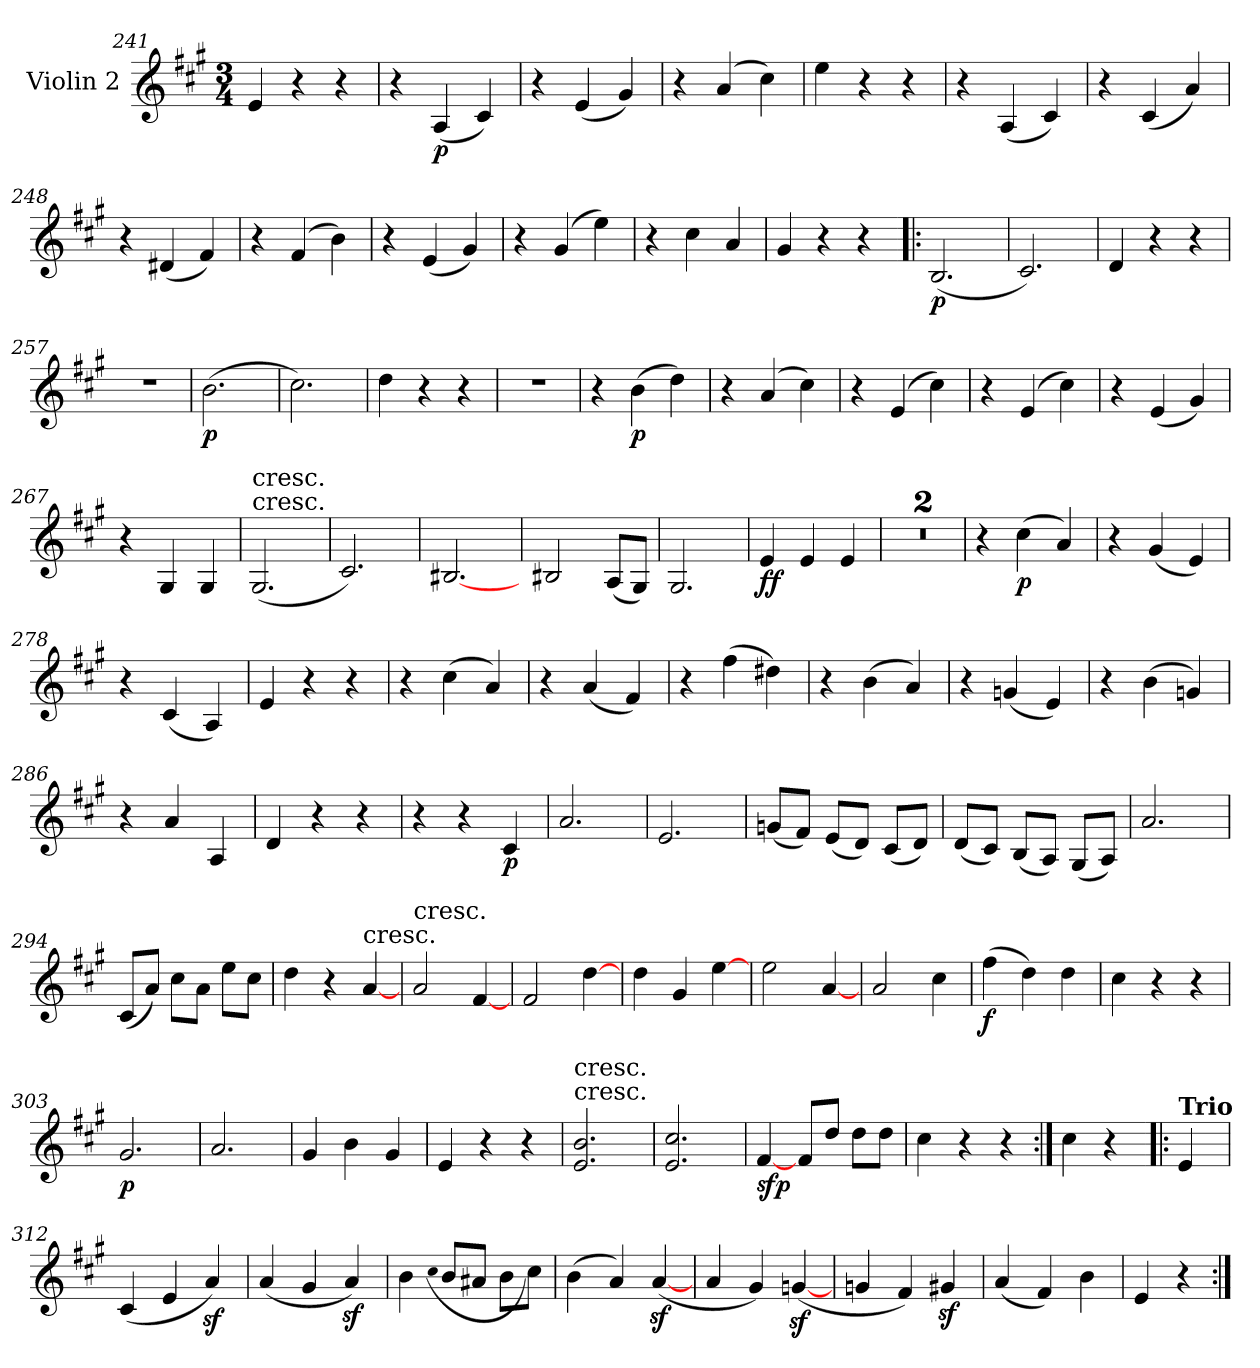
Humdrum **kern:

**kern	**dynam
*part1	*part1
*staff1	*staff1
*I"Violin 2	*
*I'Vln	*
*clefG2	*
*k[f#c#g#]	*
*A:	*
*M3/4	*
=241	=241
4e	.
4r	.
4r	.
=242	=242
4r	.
(4A	p
4c#)	.
=243	=243
4r	.
(4e	.
4g#)	.
=244	=244
4r	.
(4a	.
4cc#)	.
=245	=245
4ee	.
4r	.
4r	.
=246	=246
4r	.
(4A	.
4c#)	.
=247	=247
4r	.
(4c#	.
4a)	.
=248	=248
4r	.
(4d#X	.
4f#)	.
=249	=249
4r	.
(4f#	.
4b)	.
=250	=250
4r	.
(4e	.
4g#)	.
=251	=251
4r	.
(4g#	.
4ee)	.
=252	=252
4r	.
4cc#	.
4a	.
=253	=253
4g#	.
4r	.
4r	.
=254!|:	=254!|:
(2.B	p
=255	=255
2.c#)	.
=256	=256
4d	.
4r	.
4r	.
=257	=257
2.r	.
=258	=258
(2.b	p
=259	=259
2.cc#)	.
=260	=260
4dd	.
4r	.
4r	.
=261	=261
2.r	.
=262	=262
4r	.
(4b	p
4dd)	.
=263	=263
4r	.
(4a	.
4cc#)	.
=264	=264
4r	.
(4e	.
4cc#)	.
=265	=265
4r	.
(4e	.
4cc#)	.
=266	=266
4r	.
(4e	.
4g#)	.
=267	=267
4r	.
4G#	.
4G#	.
=268	=268
!LO:TX:t=cresc.	!
!LO:TX:a:t=cresc.	!
(2.G#	.
=269	=269
2.c#)	.
=270	=270
[2.B#X	.
=271	=271
2B#X	.
(8A/L	.
8G#/J)	.
=272	=272
2.G#	.
=273	=273
4e	ff
4e	.
4e	.
=274	=274
2.r	.
=275	=275
2.r	.
=276	=276
4r	.
(4cc#	p
4a)	.
=277	=277
4r	.
(4g#	.
4e)	.
=278	=278
4r	.
(4c#	.
4A)	.
=279	=279
4e	.
4r	.
4r	.
=280	=280
4r	.
(4cc#	.
4a)	.
=281	=281
4r	.
(4a	.
4f#)	.
=282	=282
4r	.
(4ff#	.
4dd#X)	.
=283	=283
4r	.
(4b	.
4a)	.
=284	=284
4r	.
(4gn	.
4e)	.
=285	=285
4r	.
(4b	.
4gn)	.
=286	=286
4r	.
4a	.
4A	.
=287	=287
4d	.
4r	.
4r	.
=288	=288
4r	.
4r	.
4c#	p
=289	=289
2.a	.
=290	=290
2.e	.
=291	=291
(8gn/L	.
8f#/J)	.
(8e/L	.
8d/J)	.
(8c#/L	.
8d/J)	.
=292	=292
(8d/L	.
8c#/J)	.
(8B/L	.
8A/J)	.
(8G#/L	.
8A/J)	.
=293	=293
2.a	.
=294	=294
(8c#/L	.
8a/J)	.
8cc#\L	.
8a\J	.
8ee\L	.
8cc#\J	.
=295	=295
4dd	.
4r	.
!LO:TX:t=cresc.	!
[4a	.
=296	=296
!LO:TX:a:t=cresc.	!
2a	.
[4f#	.
=297	=297
2f#	.
[4dd	.
=298	=298
4dd	.
4g#	.
[4ee	.
=299	=299
2ee	.
[4a	.
=300	=300
2a	.
4cc#	.
=301	=301
(4ff#	f
4dd)	.
4dd	.
=302	=302
4cc#	.
4r	.
4r	.
=303	=303
2.g#	p
=304	=304
2.a	.
=305	=305
4g#	.
4b	.
4g#	.
=306	=306
4e	.
4r	.
4r	.
=307	=307
!LO:TX:t=cresc.	!
!LO:TX:a:t=cresc.	!
2.e 2.b	.
=308	=308
2.e 2.cc#	.
=309	=309
[4f#	sfp
8f#/L	.
8dd/J	.
8dd\L	.
8dd\J	.
=310	=310
4cc#	.
4r	.
4r	.
=311:|!	=311:|!
4cc#	.
4r	.
=!|:	=!|:
!LO:TX:a:B:t=Trio	!
4e	.
=312	=312
(4c#	.
4e	.
4az)	.
=313	=313
(4a	.
4g#	.
4az)	.
=314	=314
4b	.
(qqcc#	.
8b/L	.
8a#X/J	.
8b\L	.
8cc#\J)	.
=315	=315
(4b	.
4a)	.
([4az	.
=316	=316
4a	.
4g#)	.
([4gnz	.
=317	=317
4gn	.
4f#)	.
4g#Xz	.
=318	=318
(4a	.
4f#)	.
4b	.
=319	=319
4e	.
4r	.
=:|!	=:|!
*-	*-
